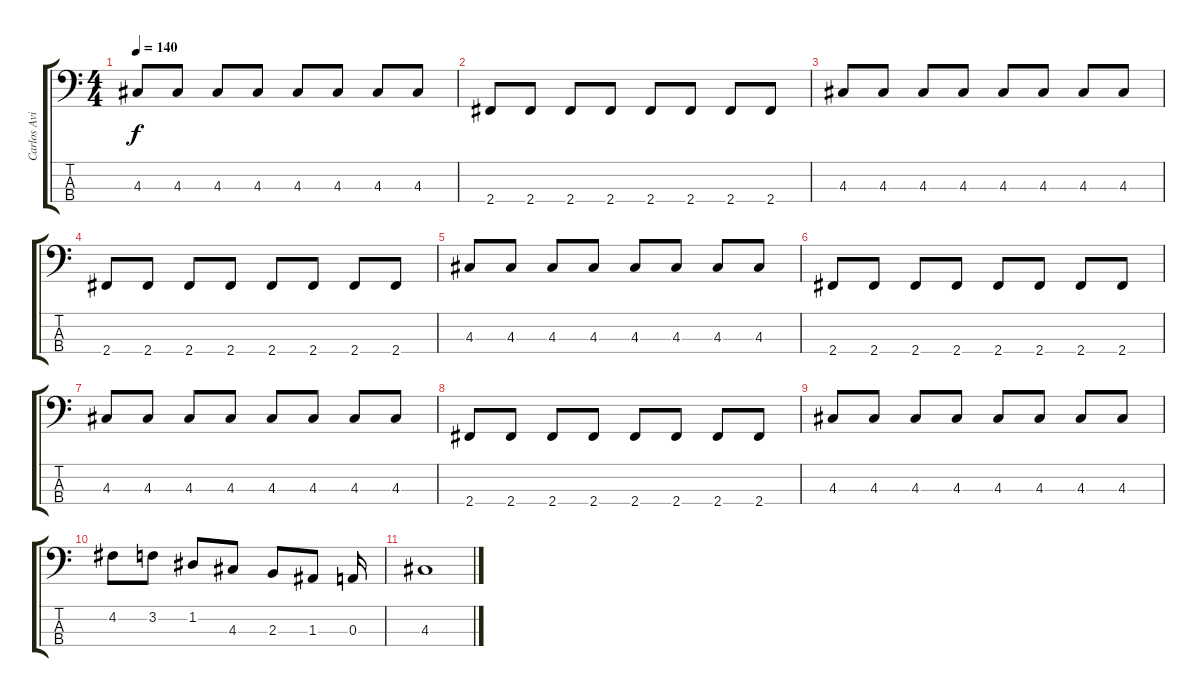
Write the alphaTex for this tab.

\track ("Carlos Avilez" "Carlos Avi") {instrument electricbassfinger}
\staff {score tabs}
\tuning (G2 D2 A1 E1) {hide}
\ts (4 4)
\tempo 140
\clef f4
\ks c
4.3.8{dy f} 4.3.8 4.3.8 4.3.8 4.3.8 4.3.8 4.3.8 4.3.8 |
2.4.8 2.4.8 2.4.8 2.4.8 2.4.8 2.4.8 2.4.8 2.4.8 |
4.3.8 4.3.8 4.3.8 4.3.8 4.3.8 4.3.8 4.3.8 4.3.8 |
2.4.8 2.4.8 2.4.8 2.4.8 2.4.8 2.4.8 2.4.8 2.4.8 |
4.3.8 4.3.8 4.3.8 4.3.8 4.3.8 4.3.8 4.3.8 4.3.8 |
2.4.8 2.4.8 2.4.8 2.4.8 2.4.8 2.4.8 2.4.8 2.4.8 |
4.3.8 4.3.8 4.3.8 4.3.8 4.3.8 4.3.8 4.3.8 4.3.8 |
2.4.8 2.4.8 2.4.8 2.4.8 2.4.8 2.4.8 2.4.8 2.4.8 |
4.3.8 4.3.8 4.3.8 4.3.8 4.3.8 4.3.8 4.3.8 4.3.8 |
4.2.8 3.2.8 1.2.8 4.3.8 2.3.8 1.3.8 0.3.16 |
4.3.1
